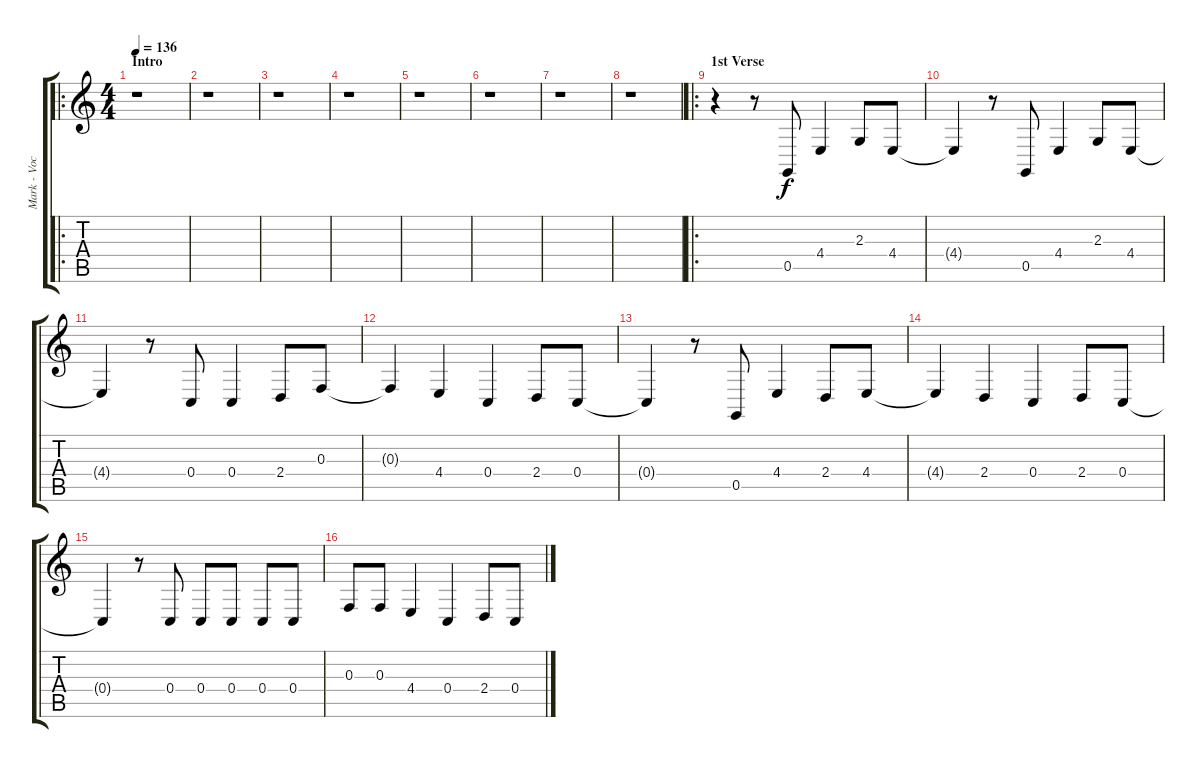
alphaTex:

\track ("Mark - Vocals" "Mark - Voc") {instrument tenorsax}
\staff {score tabs}
\tuning (D4 A3 F3 C3 G2 D2) {hide}
\ro
\ts (4 4)
\section ("" "Intro")
\tempo 136
\clef g2
\ks c
r.1{dy f instrument tenorsax} |
r.1 |
r.1 |
r.1 |
r.1 |
r.1 |
r.1 |
r.1 |
\ro
\section ("" "1st Verse")
r.4 r.8 0.5.8 4.4.4 2.3.8 4.4.8 |
4.4{t}.4 r.8 0.5.8 4.4.4 2.3.8 4.4.8 |
4.4{t}.4 r.8 0.4.8 0.4.4 2.4.8 0.3.8 |
0.3{t}.4 4.4.4 0.4.4 2.4.8 0.4.8 |
0.4{t}.4 r.8 0.5.8 4.4.4 2.4.8 4.4.8 |
4.4{t}.4 2.4.4 0.4.4 2.4.8 0.4.8 |
0.4{t}.4 r.8 0.4.8 0.4.8 0.4.8 0.4.8 0.4.8 |
0.3.8 0.3.8 4.4.4 0.4.4 2.4.8 0.4.8
